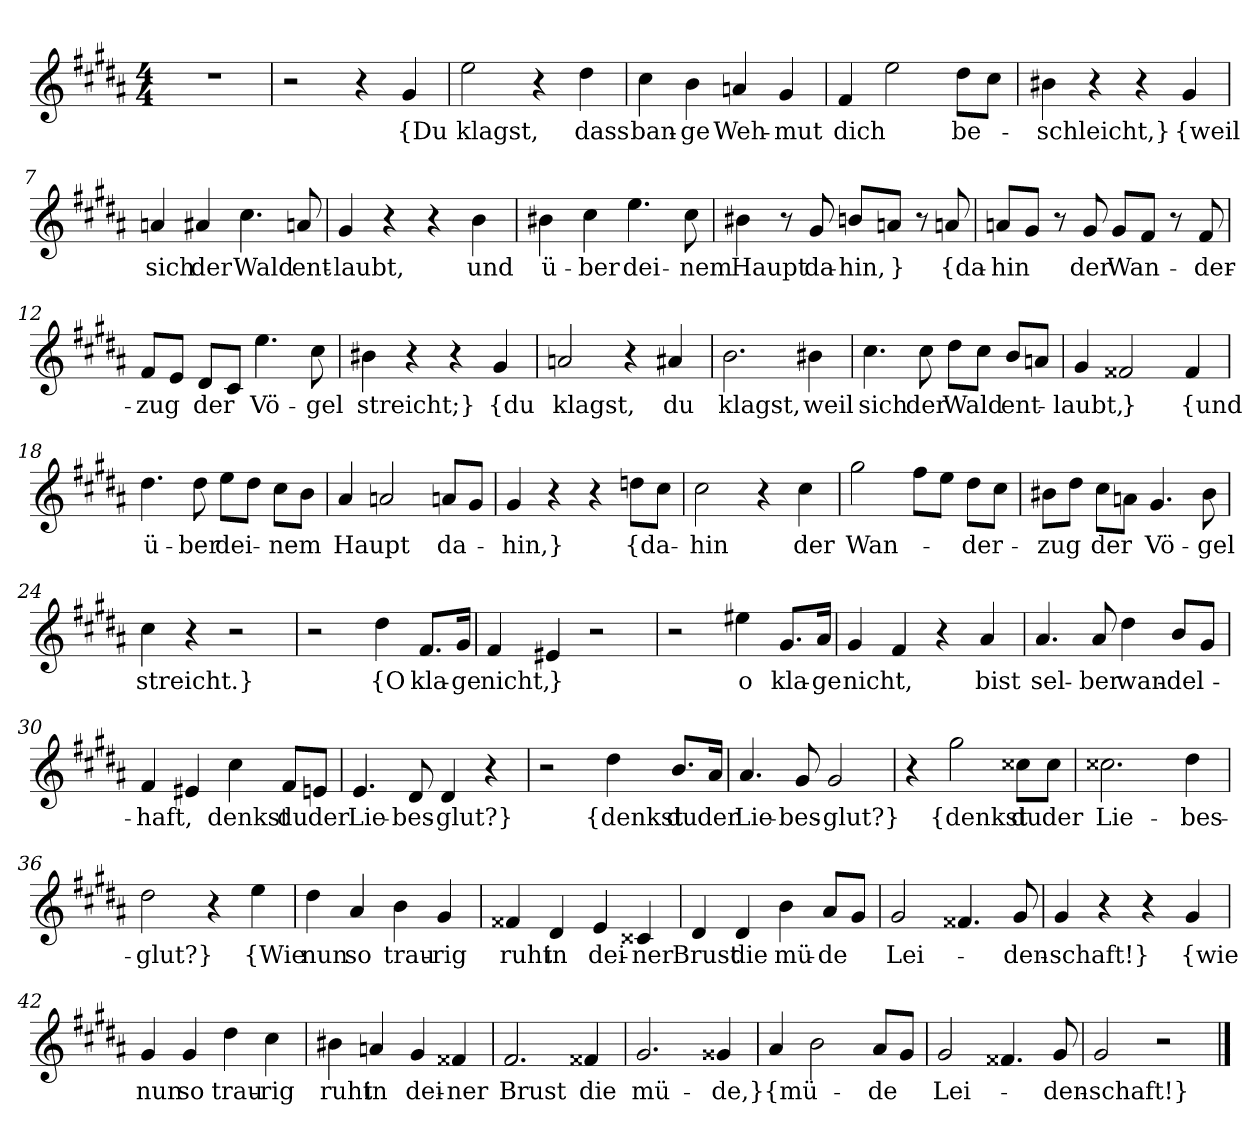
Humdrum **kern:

**kern	**text
*part1	*part1
*staff1	*staff1
*clefG2	*
*k[f#c#g#d#a#]	*
*M4/4	*
*MM60	*
=1	=1
1r	.
=2	=2
2r	.
4r	.
4g#	{Du
=3	=3
2ee	klagst,
4r	.
4dd#	dass
=4	=4
4cc#	ban-
4b	-ge
4an	Weh-
4g#	-mut
=5	=5
4f#	dich
2ee	.
8dd#\L	be-
8cc#\J	.
=6	=6
4b#X	-schleicht,}
4r	.
4r	.
4g#	{weil
=7	=7
4an	sich
4a#X	der
4.cc#	Wald
8an	ent-
=8	=8
4g#	-laubt,
4r	.
4r	.
4b	und
=9	=9
4b#X	ü-
4cc#	-ber
4.ee	dei-
8cc#	-nem
=10	=10
4b#X	Haupt
8r	.
8g#	da-
8bn/L	-hin,
8an/J	}
8r	.
8an	{da-
=11	=11
8an/L	-hin
8g#/J	.
8r	.
8g#	der
8g#/L	Wan-
8f#/J	.
8r	.
8f#	-der-
=12	=12
8f#/L	-zug
8e/J	.
8d#/L	der
8c#/J	.
4.ee	Vö-
8cc#	-gel
=13	=13
4b#X	streicht;}
4r	.
4r	.
4g#	{du
=14	=14
2an	klagst,
4r	.
4a#X	du
=15	=15
2.b	klagst,
4b#X	weil
=16	=16
4.cc#	sich
8cc#	der
8dd#\L	Wald
8cc#\J	.
8b/L	ent-
8an/J	.
=17	=17
4g#	-laubt,
2f##X	}
4f##	{und
=18	=18
4.dd#	ü-
8dd#	-ber
8ee\L	dei-
8dd#\J	.
8cc#\L	-nem
8b\J	.
=19	=19
4a#	Haupt
2an	.
8an/L	da-
8g#/J	.
=20	=20
4g#	-hin,}
4r	.
4r	.
8ddn\L	{da-
8cc#\J	.
=21	=21
2cc#	-hin
4r	.
4cc#	der
=22	=22
2gg#	Wan-
8ff#\L	.
8ee\J	.
8dd#\L	-der-
8cc#\J	.
=23	=23
8b#X\L	-zug
8dd#\J	.
8cc#\L	der
8an\J	.
4.g#	Vö-
8b#	-gel
=24	=24
4cc#	streicht.}
4r	.
2r	.
=25	=25
2r	.
4dd#	{O
8.f#/L	kla-
16g#/Jk	-ge
=26	=26
4f#	nicht,
4e#X	}
2r	.
=27	=27
2r	.
4ee#X	o
8.g#/L	kla-
16a#/Jk	-ge
=28	=28
4g#	nicht,
4f#	.
4r	.
4a#	bist
=29	=29
4.a#	sel-
8a#	-ber
4dd#	wan-
8b/L	-del-
8g#/J	.
=30	=30
4f#	-haft,
4e#X	.
4cc#	denkst
8f#/L	du
8en/J	der
=31	=31
4.e	Lie-
8d#	-bes-
4d#	-glut?}
4r	.
=32	=32
2r	.
4dd#	{denkst
8.b/L	du
16a#/Jk	der
=33	=33
4.a#	Lie-
8g#	-bes-
2g#	-glut?}
=34	=34
4r	.
2gg#	{denkst
8cc##X\L	du
8cc##\J	der
=35	=35
2.cc##X	Lie-
4dd#	-bes-
=36	=36
2dd#	-glut?}
4r	.
4ee	{Wie
=37	=37
4dd#	nun
4a#	so
4b	trau-
4g#	-rig
=38	=38
4f##X	ruht
4d#	in
4e	dei-
4c##X	-ner
=39	=39
4d#	Brust
4d#	die
4b	mü-
8a#/L	-de
8g#/J	.
=40	=40
2g#	Lei-
4.f##X	.
8g#	-den-
=41	=41
4g#	-schaft!}
4r	.
4r	.
4g#	{wie
=42	=42
4g#	nun
4g#	so
4dd#	trau-
4cc#	-rig
=43	=43
4b#X	ruht
4an	in
4g#	dei-
4f##X	-ner
=44	=44
2.f#	Brust
4f##X	die
=45	=45
2.g#	mü-
4g##X	-de,}
=46	=46
4a#	{mü-
2b	.
8a#/L	-de
8g#/J	.
=47	=47
2g#	Lei-
4.f##X	.
8g#	-den-
=48	=48
2g#	-schaft!}
2r	.
==	==
*-	*-
